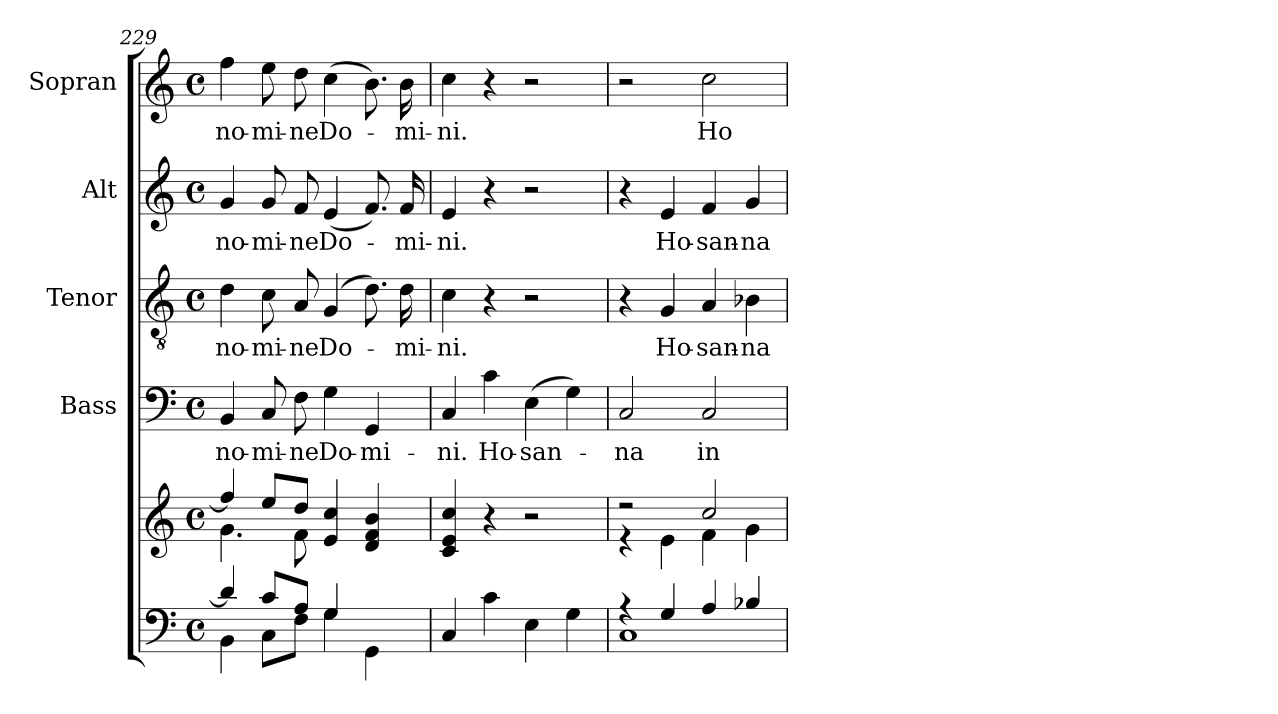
**kern	**kern	**kern	**text	**kern	**text	**kern	**text	**kern	**text
*part5	*part5	*part4	*part4	*part3	*part3	*part2	*part2	*part1	*part1
*staff6	*staff5	*staff4	*staff4	*staff3	*staff3	*staff2	*staff2	*staff1	*staff1
*	*	*I"Bass	*	*I"Tenor	*	*I"Alt	*	*I"Sopran	*
*	*	*I'B	*	*I'T	*	*I'A	*	*I'S	*
!!LO:LB:g=z
*clefF4	*clefG2	*clefF4	*	*clefGv2	*	*clefG2	*	*clefG2	*
*k[]	*k[]	*k[]	*	*k[]	*	*k[]	*	*k[]	*
*C:	*C:	*C:	*	*C:	*	*C:	*	*C:	*
*M4/4	*M4/4	*M4/4	*	*M4/4	*	*M4/4	*	*M4/4	*
*met(c)	*met(c)	*met(c)	*	*met(c)	*	*met(c)	*	*met(c)	*
=229	=229	=229	=229	=229	=229	=229	=229	=229	=229
*^	*^	*	*	*	*	*	*	*	*
!	!	!	!	!	!LO:LY:b	!	!LO:LY:b	!	!LO:LY:b	!	!LO:LY:b
4d/]	4BB\	4ff/]	4.g\	4BB/	no-	4d\	no-	4g/	no-	4ff\	no-
!	!	!	!	!	!LO:LY:b	!	!LO:LY:b	!	!LO:LY:b	!	!LO:LY:b
8c/L	8C\L	8ee/L	.	8C/	-mi-	8c\	-mi-	8g/	-mi-	8ee\	-mi-
!	!	!	!	!	!LO:LY:b	!	!LO:LY:b	!	!LO:LY:b	!	!LO:LY:b
8A/J	8F\J	8dd/J	8f\	8F\	-ne	8A/	-ne	8f/	-ne	8dd\	-ne
!	!	!	!	!	!LO:LY:b	!	!LO:LY:b	!	!LO:LY:b	!	!LO:LY:b
4G/	4G\	4e/ 4cc/	2ryy	4G\	Do-	(4G/	Do-	(<4e/	Do-	(>4cc\	Do-
!	!	!	!	!	!LO:LY:b	!	!	!	!	!	!
4ryy	4GG\	4d/ 4f/ 4b/	.	4GG/	-mi-	8.d\)	.	8.f/)	.	8.b\)	.
!	!	!	!	!	!	!	!LO:LY:b	!	!LO:LY:b	!	!LO:LY:b
.	.	.	.	.	.	16d\	-mi-	16f/	-mi-	16b\	-mi-
*v	*v	*	*	*	*	*	*	*	*	*	*
*	*v	*v	*	*	*	*	*	*	*	*
=230	=230	=230	=230	=230	=230	=230	=230	=230	=230
!	!	!	!LO:LY:b	!	!LO:LY:b	!	!LO:LY:b	!	!LO:LY:b
4C/	4c/ 4e/ 4cc/	4C/	-ni.	4c\	-ni.	4e/	-ni.	4cc\	-ni.
!	!	!	!LO:LY:b	!	!	!	!	!	!
4c\	4r	4c\	Ho-	4r	.	4r	.	4r	.
!	!	!	!LO:LY:b	!	!	!	!	!	!
4E\	2r	(>4E\	-san-	2r	.	2r	.	2r	.
4G\	.	4G\)	.	.	.	.	.	.	.
=231	=231	=231	=231	=231	=231	=231	=231	=231	=231
*^	*^	*	*	*	*	*	*	*	*
!	!	!	!	!	!LO:LY:b	!	!	!	!	!	!
4rA	1C	2rdd	4re	2C/	-na	4r	.	4r	.	2r	.
!	!	!	!	!	!	!	!LO:LY:b	!	!LO:LY:b	!	!
4G/	.	.	4e\	.	.	4G/	Ho-	4e/	Ho-	.	.
!	!	!	!	!	!LO:LY:b	!	!LO:LY:b	!	!LO:LY:b	!	!LO:LY:b
4A/	.	2cc/	4f\	2C/	in	4A/	-san-	4f/	-san-	2cc\	Ho-
!	!	!	!	!	!	!	!LO:LY:b	!	!LO:LY:b	!	!
4B-X/	.	.	4g\	.	.	4B-X\	-na	4g/	-na	.	.
*v	*v	*	*	*	*	*	*	*	*	*	*
*	*v	*v	*	*	*	*	*	*	*	*
=	=	=	=	=	=	=	=	=	=
*-	*-	*-	*-	*-	*-	*-	*-	*-	*-
